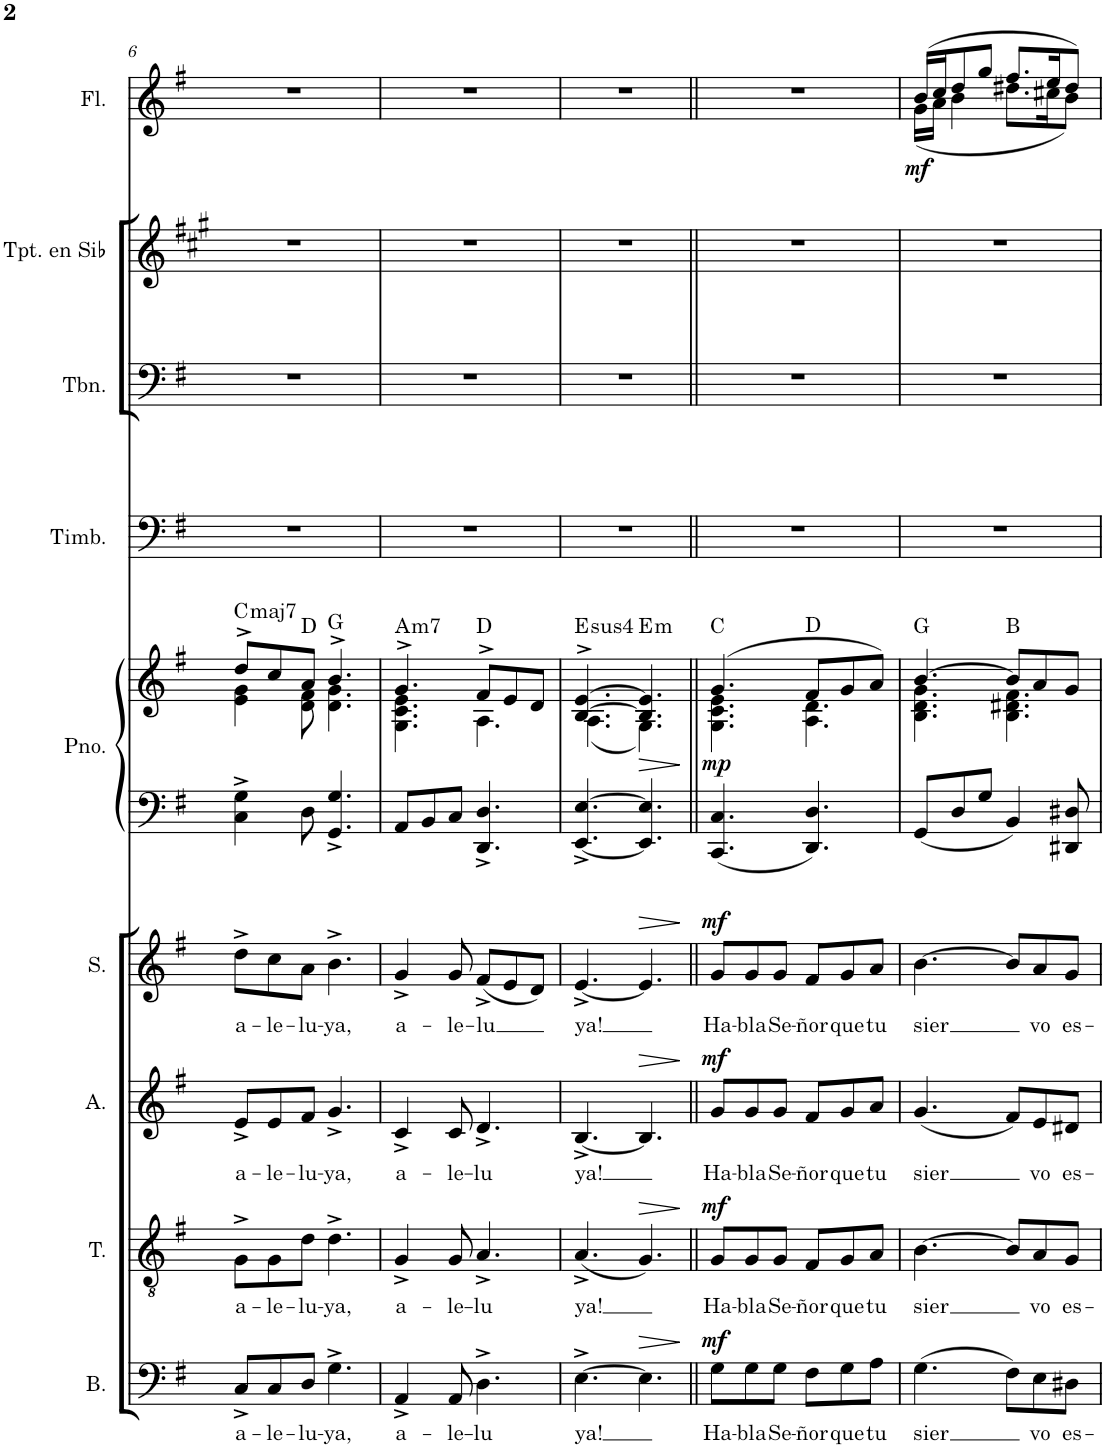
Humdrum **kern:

**kern	**text	**dynam	**kern	**text	**dynam	**kern	**text	**dynam	**kern	**text	**dynam	**kern	**kern	**dynam	**harte	**kern	**kern	**kern	**kern	**dynam
*part9	*part9	*part9	*part8	*part8	*part8	*part7	*part7	*part7	*part6	*part6	*part6	*part5	*part5	*part5	*part5	*part4	*part3	*part2	*part1	*part1
*staff10	*staff10	*staff10	*staff9	*staff9	*staff9	*staff8	*staff8	*staff8	*staff7	*staff7	*staff7	*staff6	*staff5	*staff5/6	*	*staff4	*staff3	*staff2	*staff1	*staff1
*I"Bajo	*	*	*I"Tenor	*	*	*I"Alto	*	*	*I"Soprano	*	*	*I"Piano	*	*	*	*I"Timbales	*I"Trombón	*I"Trompeta en Sib	*I"Flauta	*
*I'B.	*	*	*I'T.	*	*	*I'A.	*	*	*I'S.	*	*	*I'Pno.	*	*	*	*I'Timb.	*I'Tbn.	*I'Tpt. en Sib	*I'Fl.	*
!!LO:PB:g=z
*clefF4	*	*	*clefGv2	*	*	*clefG2	*	*	*clefG2	*	*	*clefF4	*clefG2	*	*	*clefF4	*clefF4	*clefG2	*clefG2	*
*	*	*	*	*	*	*	*	*	*	*	*	*	*	*	*	*	*	*Trd1c2	*	*
*k[f#]	*	*	*k[f#]	*	*	*k[f#]	*	*	*k[f#]	*	*	*k[f#]	*k[f#]	*	*	*k[f#]	*k[f#]	*k[f#c#g#]	*k[f#]	*
*M6/8	*	*	*M6/8	*	*	*M6/8	*	*	*M6/8	*	*	*M6/8	*M6/8	*	*	*M6/8	*M6/8	*M6/8	*M6/8	*
=6	=6	=6	=6	=6	=6	=6	=6	=6	=6	=6	=6	=6	=6	=6	=6	=6	=6	=6	=6	=6
!	!LO:LY:b	!	!	!LO:LY:b	!	!	!LO:LY:b	!	!	!LO:LY:b	!	!	!	!	!LO:H:kt=maj7	!	!	!	!	!
*	*	*	*	*	*	*	*	*	*	*	*	*	*^	*	*	*	*	*	*	*
8C^/L	a-	.	8G^\L	a-	.	8e^/L	a-	.	8dd^\L	a-	.	4C\^ 4G\^	8dd^/L	4e\ 4g\	.	C:maj7	2.r	2.r	2.r	2.r	.
!	!LO:LY:b	!	!	!LO:LY:b	!	!	!LO:LY:b	!	!	!LO:LY:b	!	!	!	!	!	!	!	!	!	!	!
8C/	-le-	.	8G\	-le-	.	8e/	-le-	.	8cc\	-le-	.	.	8cc/	.	.	.	.	.	.	.	.
!	!LO:LY:b	!	!	!LO:LY:b	!	!	!LO:LY:b	!	!	!LO:LY:b	!	!	!	!	!	!	!	!	!	!	!
8D/J	-lu-	.	8d\J	-lu-	.	8f#/J	-lu-	.	8a\J	-lu-	.	8D\	8a/J	8d\ 8f#\	.	D:maj	.	.	.	.	.
!	!LO:LY:b	!	!	!LO:LY:b	!	!	!LO:LY:b	!	!	!LO:LY:b	!	!	!	!	!	!	!	!	!	!	!
4.G^\	-ya,	.	4.d^\	-ya,	.	4.g^/	-ya,	.	4.b^\	-ya,	.	4.GG/^ 4.G/^	4.b^/	4.d\ 4.g\	.	G:maj	.	.	.	.	.
=7	=7	=7	=7	=7	=7	=7	=7	=7	=7	=7	=7	=7	=7	=7	=7	=7	=7	=7	=7	=7	=7
!	!LO:LY:b	!	!	!LO:LY:b	!	!	!LO:LY:b	!	!	!LO:LY:b	!	!	!	!	!	!LO:H:kt=m7	!	!	!	!	!
4AA^/	a-	.	4G^/	a-	.	4c^/	a-	.	4g^/	a-	.	8AA/L	4.g^/	4.G\ 4.c\ 4.e\	.	A:min7	2.r	2.r	2.r	2.r	.
.	.	.	.	.	.	.	.	.	.	.	.	8BB/	.	.	.	.	.	.	.	.	.
!	!LO:LY:b	!	!	!LO:LY:b	!	!	!LO:LY:b	!	!	!LO:LY:b	!	!	!	!	!	!	!	!	!	!	!
8AA/	-le-	.	8G/	-le-	.	8c/	-le-	.	8g/	-le-	.	8C/J	.	.	.	.	.	.	.	.	.
!	!LO:LY:b	!	!	!LO:LY:b	!	!	!LO:LY:b	!	!	!LO:LY:b	!	!	!	!	!	!	!	!	!	!	!
4.D^\	-lu	.	4.A^/	-lu	.	4.d^/	-lu	.	(8f#^/L	-lu	.	4.DD/^ 4.D/^	8f#^/L	4.A\	.	D:maj	.	.	.	.	.
.	.	.	.	.	.	.	.	.	8e/	.	.	.	8e/	.	.	.	.	.	.	.	.
.	.	.	.	.	.	.	.	.	8d/J)	.	.	.	8d/J	.	.	.	.	.	.	.	.
=8	=8	=8	=8	=8	=8	=8	=8	=8	=8	=8	=8	=8	=8	=8	=8	=8	=8	=8	=8	=8	=8
!	!LO:LY:b	!	!	!LO:LY:b	!	!	!LO:LY:b	!	!	!LO:LY:b	!	!	!	!	!	!LO:H:kt=4	!	!	!	!	!
[4.E^\	ya!	.	(4.A^/	ya!	.	[4.B^/	ya!	.	[4.e^/	ya!	.	[4.EE/^ [4.E/^	[4.B/^ [4.e/^	(4.A\	.	E:sus4	2.r	2.r	2.r	2.r	.
!	!	!LO:HP:b	!	!	!LO:HP:b	!	!	!LO:HP:b	!	!	!LO:HP:b	!	!	!	!LO:HP:b	!LO:H:kt=m	!	!	!	!	!
4.E\]	.	>	4.G/)	.	>	4.B/]	.	>	4.e/]	.	>	4.EE/] 4.E/]	4.B/] 4.e/]	4.G\)	>	E:min	.	.	.	.	.
*	*	*	*	*	*	*	*	*	*	*	*	*	*v	*v	*	*	*	*	*	*	*
.	.	]	.	.	]	.	.	]	.	.	]	.	.	]	.	.	.	.	.	.
=9||	=9||	=9||	=9||	=9||	=9||	=9||	=9||	=9||	=9||	=9||	=9||	=9||	=9||	=9||	=9||	=9||	=9||	=9||	=9||	=9||
!	!LO:LY:b	!LO:DY:a	!	!LO:LY:b	!LO:DY:a	!	!LO:LY:b	!LO:DY:a	!	!LO:LY:b	!LO:DY:a	!	!	!LO:DY:b	!	!	!	!	!	!
*	*	*	*	*	*	*	*	*	*	*	*	*	*^	*	*	*	*	*	*	*
8G\L	Ha-	mf	8G/L	Ha-	mf	8g/L	Ha-	mf	8g/L	Ha-	mf	4.CC/ 4.C/	(4.g/	4.G\ 4.c\ 4.e\	mp	C:maj	2.r	2.r	2.r	2.r	.
!	!LO:LY:b	!	!	!LO:LY:b	!	!	!LO:LY:b	!	!	!LO:LY:b	!	!	!	!	!	!	!	!	!	!	!
8G\	-bla	.	8G/	-bla	.	8g/	-bla	.	8g/	-bla	.	.	.	.	.	.	.	.	.	.	.
!	!LO:LY:b	!	!	!LO:LY:b	!	!	!LO:LY:b	!	!	!LO:LY:b	!	!	!	!	!	!	!	!	!	!	!
8G\J	Se-	.	8G/J	Se-	.	8g/J	Se-	.	8g/J	Se-	.	.	.	.	.	.	.	.	.	.	.
!	!LO:LY:b	!	!	!LO:LY:b	!	!	!LO:LY:b	!	!	!LO:LY:b	!	!	!	!	!	!	!	!	!	!	!
8F#\L	-ñor	.	8F#/L	-ñor	.	8f#/L	-ñor	.	8f#/L	-ñor	.	4.DD/ 4.D/	8f#/L	4.A\ 4.d\	.	D:maj	.	.	.	.	.
!	!LO:LY:b	!	!	!LO:LY:b	!	!	!LO:LY:b	!	!	!LO:LY:b	!	!	!	!	!	!	!	!	!	!	!
8G\	que	.	8G/	que	.	8g/	que	.	8g/	que	.	.	8g/	.	.	.	.	.	.	.	.
!	!LO:LY:b	!	!	!LO:LY:b	!	!	!LO:LY:b	!	!	!LO:LY:b	!	!	!	!	!	!	!	!	!	!	!
8A\J	tu	.	8A/J	tu	.	8a/J	tu	.	8a/J	tu	.	.	8a/J)	.	.	.	.	.	.	.	.
=10	=10	=10	=10	=10	=10	=10	=10	=10	=10	=10	=10	=10	=10	=10	=10	=10	=10	=10	=10	=10	=10
!	!LO:LY:b	!	!	!LO:LY:b	!	!	!LO:LY:b	!	!	!LO:LY:b	!	!	!	!	!	!	!	!	!	!	!LO:DY:b
*	*	*	*	*	*	*	*	*	*	*	*	*	*	*	*	*	*	*	*	*^	*
(4.G\	sier	.	[4.B\	sier	.	(4.g/	sier	.	[4.b\	sier	.	8GG/L	[4.b/	4.B\ 4.d\ 4.g\	.	G:maj	2.r	2.r	2.r	(16b/LL	(16g\LL	mf
.	.	.	.	.	.	.	.	.	.	.	.	.	.	.	.	.	.	.	.	16cc/J	16a\JJ	.
.	.	.	.	.	.	.	.	.	.	.	.	8D/	.	.	.	.	.	.	.	8dd/	4b\	.
.	.	.	.	.	.	.	.	.	.	.	.	8G/J	.	.	.	.	.	.	.	8gg/J	.	.
8F#\L)	.	.	8B/L]	.	.	8f#/L)	.	.	8b/L]	.	.	4BB/	8b/L]	4.B\ 4.d#X\ 4.f#\	.	B:maj	.	.	.	8.ff#/L	8.dd#X\L	.
!	!LO:LY:b	!	!	!LO:LY:b	!	!	!LO:LY:b	!	!	!LO:LY:b	!	!	!	!	!	!	!	!	!	!	!	!
8E\	vo	.	8A/	vo	.	8e/	vo	.	8a/	vo	.	.	8a/	.	.	.	.	.	.	.	.	.
.	.	.	.	.	.	.	.	.	.	.	.	.	.	.	.	.	.	.	.	16ee/K	16cc#X\K	.
!	!LO:LY:b	!	!	!LO:LY:b	!	!	!LO:LY:b	!	!	!LO:LY:b	!	!	!	!	!	!	!	!	!	!	!	!
8D#X\J	es-	.	8G/J	es-	.	8d#X/J	es-	.	8g/J	es-	.	8DD#X/ 8D#X/	8g/J	.	.	.	.	.	.	8dd#/J)	8b\J)	.
*	*	*	*	*	*	*	*	*	*	*	*	*	*v	*v	*	*	*	*	*	*v	*v	*
=	=	=	=	=	=	=	=	=	=	=	=	=	=	=	=	=	=	=	=	=
*-	*-	*-	*-	*-	*-	*-	*-	*-	*-	*-	*-	*-	*-	*-	*-	*-	*-	*-	*-	*-
